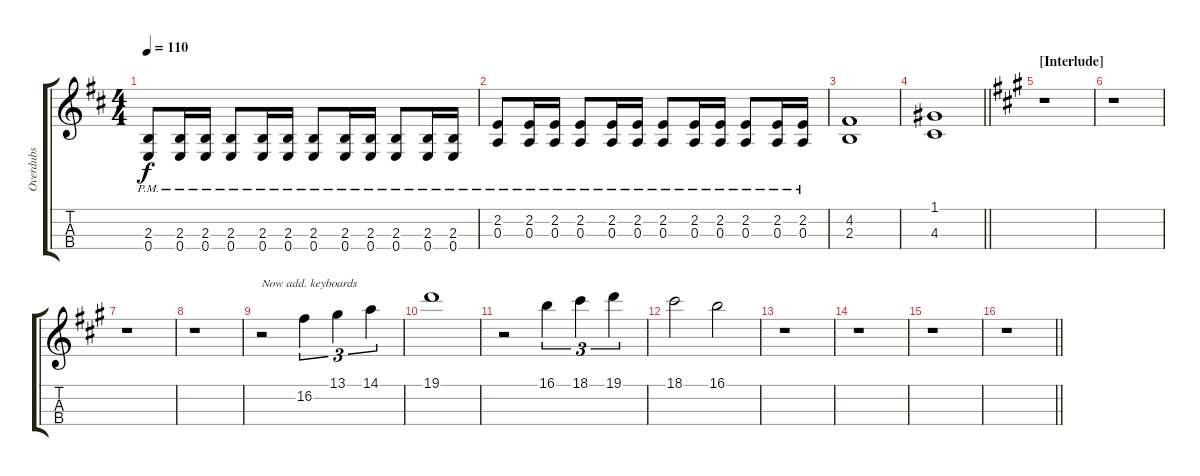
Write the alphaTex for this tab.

\track ("Overdubs" "Overdubs") {instrument distortionguitar}
\staff {score tabs}
\tuning (G3 D3 A2 E2) {hide}
\ts (4 4)
\tempo 110
\clef g2
\ks d
(2.3{pm} 0.4{pm}).8{dy f} (2.3{pm} 0.4{pm}).16 (2.3{pm} 0.4{pm}).16 (2.3{pm} 0.4{pm}).8 (2.3{pm} 0.4{pm}).16 (2.3{pm} 0.4{pm}).16 (2.3{pm} 0.4{pm}).8 (2.3{pm} 0.4{pm}).16 (2.3{pm} 0.4{pm}).16 (2.3{pm} 0.4{pm}).8 (2.3{pm} 0.4{pm}).16 (2.3{pm} 0.4{pm}).16 |
(2.2{pm} 0.3{pm}).8 (2.2{pm} 0.3{pm}).16 (2.2{pm} 0.3{pm}).16 (2.2{pm} 0.3{pm}).8 (2.2{pm} 0.3{pm}).16 (2.2{pm} 0.3{pm}).16 (2.2{pm} 0.3{pm}).8 (2.2{pm} 0.3{pm}).16 (2.2{pm} 0.3{pm}).16 (2.2{pm} 0.3{pm}).8 (2.2{pm} 0.3{pm}).16 (2.2{pm} 0.3{pm}).16 |
(4.2 2.3).1 |
\barLineRight lightlight
(1.1 4.3).1 |
\section ("" "[Interlude]")
\ks a
r.1 |
r.1 |
r.1 |
r.1 |
r.2{txt "Now add. keyboards" instrument synthbrass1} 16.2.4{tu (3 2)} 13.1.4{tu (3 2)} 14.1.4{tu (3 2)} |
19.1.1 |
r.2 16.1.4{tu (3 2)} 18.1.4{tu (3 2)} 19.1.4{tu (3 2)} |
18.1.2 16.1.2 |
r.1 |
r.1 |
r.1 |
\barLineRight lightlight
r.1
